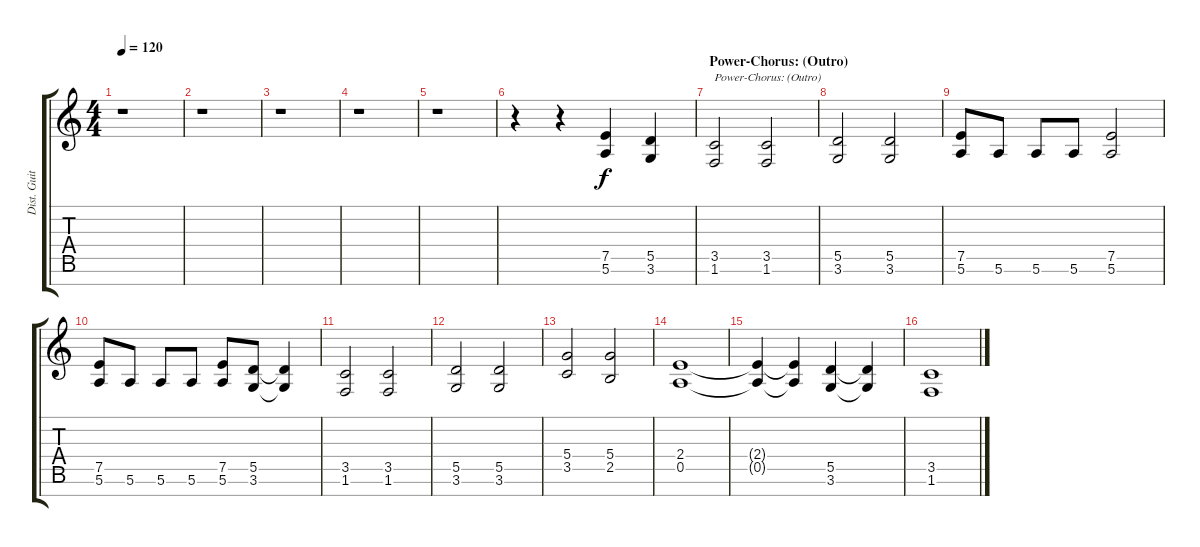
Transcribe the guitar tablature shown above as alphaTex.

\track ("Dist. Guitar 1" "Dist. Guit") {instrument distortionguitar}
\staff {score tabs}
\tuning (E4 B3 G3 D3 A2 E2 B1) {hide}
\ts (4 4)
\tempo 120
\clef g2
\ks c
r.1{dy f} |
r.1 |
r.1 |
r.1 |
r.1 |
r.4 r.4 (7.5 5.6).4 (5.5 3.6).4 |
\section ("" "Power-Chorus: (Outro)")
(3.5 1.6).2{txt "Power-Chorus: (Outro)"} (3.5 1.6).2 |
(5.5 3.6).2 (5.5 3.6).2 |
(7.5 5.6).8 5.6.8 5.6.8 5.6.8 (7.5 5.6).2 |
(7.5 5.6).8 5.6.8 5.6.8 5.6.8 (7.5 5.6).8 (5.5 3.6).8 (5.5{t} 3.6{t}).4 |
(3.5 1.6).2 (3.5 1.6).2 |
(5.5 3.6).2 (5.5 3.6).2 |
(5.4 3.5).2 (5.4 2.5).2 |
(2.4 0.5).1 |
(2.4{t} 0.5{t}).4 (2.4{t} 0.5{t}).4 (5.5 3.6).4 (5.5{t} 3.6{t}).4 |
(3.5 1.6).1
